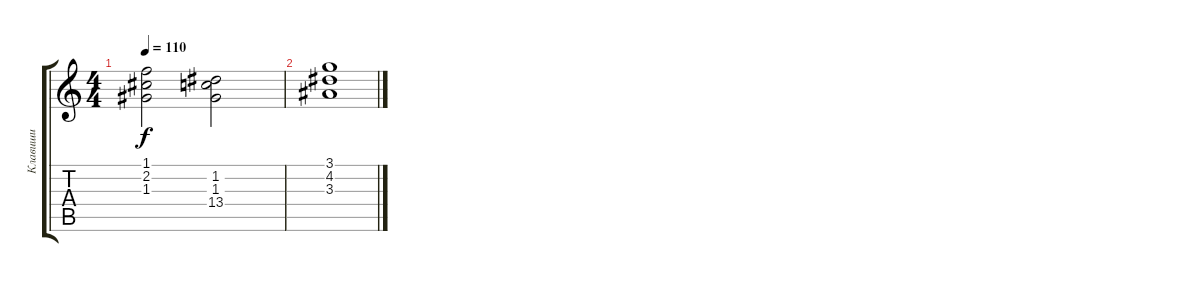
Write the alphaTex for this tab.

\track ("Клавиши" "Клавиши") {instrument acousticguitarnylon}
\staff {score tabs}
\tuning (E4 B3 G3 D3 A2 E2) {hide}
\ts (4 4)
\tempo 110
\clef g2
\ks c
(1.1 2.2 1.3).2{dy f} (1.2 1.3 13.4).2 |
(3.1 4.2 3.3).1
